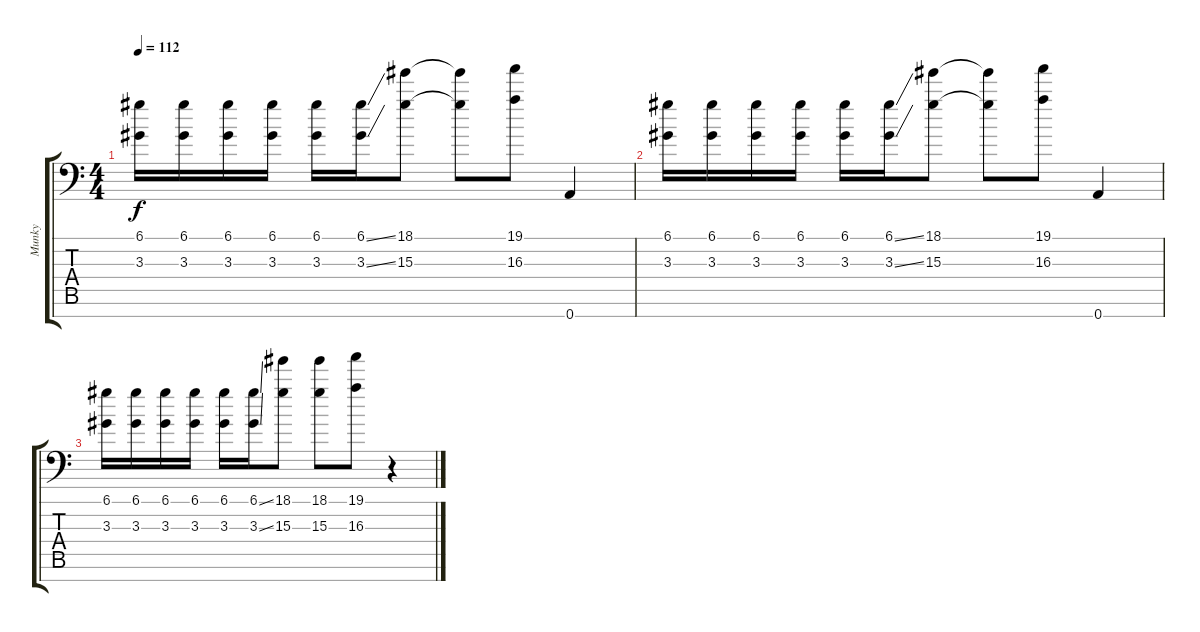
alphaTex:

\track ("Munky" "Munky") {instrument distortionguitar}
\staff {score tabs}
\tuning (D4 A3 F3 C3 G2 D2 A1) {hide}
\ts (4 4)
\tempo 112
\clef f4
\ks c
(6.1 3.3).16{dy f} (6.1 3.3).16 (6.1 3.3).16 (6.1 3.3).16 (6.1 3.3).16 (6.1{ss} 3.3{ss}).16 (18.1 15.3).8 (18.1{t} 15.3{t}).8 (19.1 16.3).8 0.7.4 |
(6.1 3.3).16 (6.1 3.3).16 (6.1 3.3).16 (6.1 3.3).16 (6.1 3.3).16 (6.1{ss} 3.3{ss}).16 (18.1 15.3).8 (18.1{t} 15.3{t}).8 (19.1 16.3).8 0.7.4 |
(6.1 3.3).16 (6.1 3.3).16 (6.1 3.3).16 (6.1 3.3).16 (6.1 3.3).16 (6.1{ss} 3.3{ss}).16 (18.1 15.3).8 (18.1 15.3).8 (19.1 16.3).8 r.4
